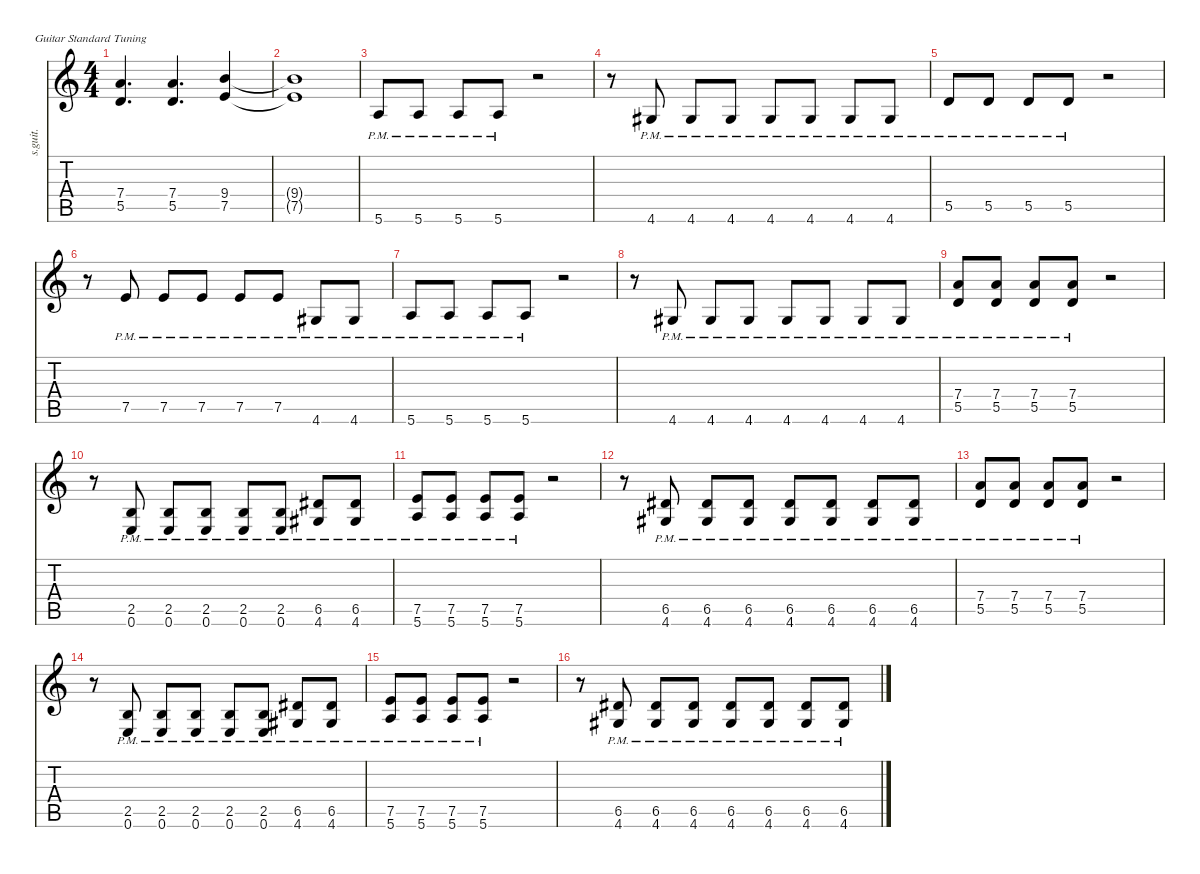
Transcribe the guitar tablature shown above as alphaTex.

\defaultSystemsLayout 4
\hideDynamics
\bracketExtendMode nobrackets
\track ("" "s.guit.") {instrument distortionguitar}
\staff {score tabs}
\tuning (E4 B3 G3 D3 A2 E2)
\ts (4 4)
\tempo (190 hide)
\clef g2
\ks c
(7.4 5.5).4{d dy f} (7.4 5.5).4{d} (9.4 7.5).4 |
(9.4{t} 7.5{t}).1 |
5.6{pm}.8 5.6{pm}.8 5.6{pm}.8 5.6{pm}.8 r.2 |
r.8 4.6{pm acc #}.8 4.6{pm acc #}.8 4.6{pm acc #}.8 4.6{pm acc #}.8 4.6{pm acc #}.8 4.6{pm acc #}.8 4.6{pm acc #}.8 |
5.5{pm}.8 5.5{pm}.8 5.5{pm}.8 5.5{pm}.8 r.2 |
r.8 7.5{pm}.8 7.5{pm}.8 7.5{pm}.8 7.5{pm}.8 7.5{pm}.8 4.6{pm acc #}.8 4.6{pm acc #}.8 |
5.6{pm}.8 5.6{pm}.8 5.6{pm}.8 5.6{pm}.8 r.2 |
r.8 4.6{pm acc #}.8 4.6{pm acc #}.8 4.6{pm acc #}.8 4.6{pm acc #}.8 4.6{pm acc #}.8 4.6{pm acc #}.8 4.6{pm acc #}.8 |
(7.4{pm} 5.5{pm}).8 (7.4{pm} 5.5{pm}).8 (7.4{pm} 5.5{pm}).8 (7.4{pm} 5.5{pm}).8 r.2 |
r.8 (2.5{pm} 0.6{pm}).8 (2.5{pm} 0.6{pm}).8 (2.5{pm} 0.6{pm}).8 (2.5{pm} 0.6{pm}).8 (2.5{pm} 0.6{pm}).8 (6.5{pm acc #} 4.6{pm acc #}).8 (6.5{pm acc #} 4.6{pm acc #}).8 |
(7.5{pm} 5.6{pm}).8 (7.5{pm} 5.6{pm}).8 (7.5{pm} 5.6{pm}).8 (7.5{pm} 5.6{pm}).8 r.2 |
r.8 (6.5{pm acc #} 4.6{pm acc #}).8 (6.5{pm acc #} 4.6{pm acc #}).8 (6.5{pm acc #} 4.6{pm acc #}).8 (6.5{pm acc #} 4.6{pm acc #}).8 (6.5{pm acc #} 4.6{pm acc #}).8 (6.5{pm acc #} 4.6{pm acc #}).8 (6.5{pm acc #} 4.6{pm acc #}).8 |
(7.4{pm} 5.5{pm}).8 (7.4{pm} 5.5{pm}).8 (7.4{pm} 5.5{pm}).8 (7.4{pm} 5.5{pm}).8 r.2 |
r.8 (2.5{pm} 0.6{pm}).8 (2.5{pm} 0.6{pm}).8 (2.5{pm} 0.6{pm}).8 (2.5{pm} 0.6{pm}).8 (2.5{pm} 0.6{pm}).8 (6.5{pm acc #} 4.6{pm acc #}).8 (6.5{pm acc #} 4.6{pm acc #}).8 |
(7.5{pm} 5.6{pm}).8 (7.5{pm} 5.6{pm}).8 (7.5{pm} 5.6{pm}).8 (7.5{pm} 5.6{pm}).8 r.2 |
r.8 (6.5{pm acc #} 4.6{pm acc #}).8 (6.5{pm acc #} 4.6{pm acc #}).8 (6.5{pm acc #} 4.6{pm acc #}).8 (6.5{pm acc #} 4.6{pm acc #}).8 (6.5{pm acc #} 4.6{pm acc #}).8 (6.5{pm acc #} 4.6{pm acc #}).8 (6.5{pm acc #} 4.6{pm acc #}).8
